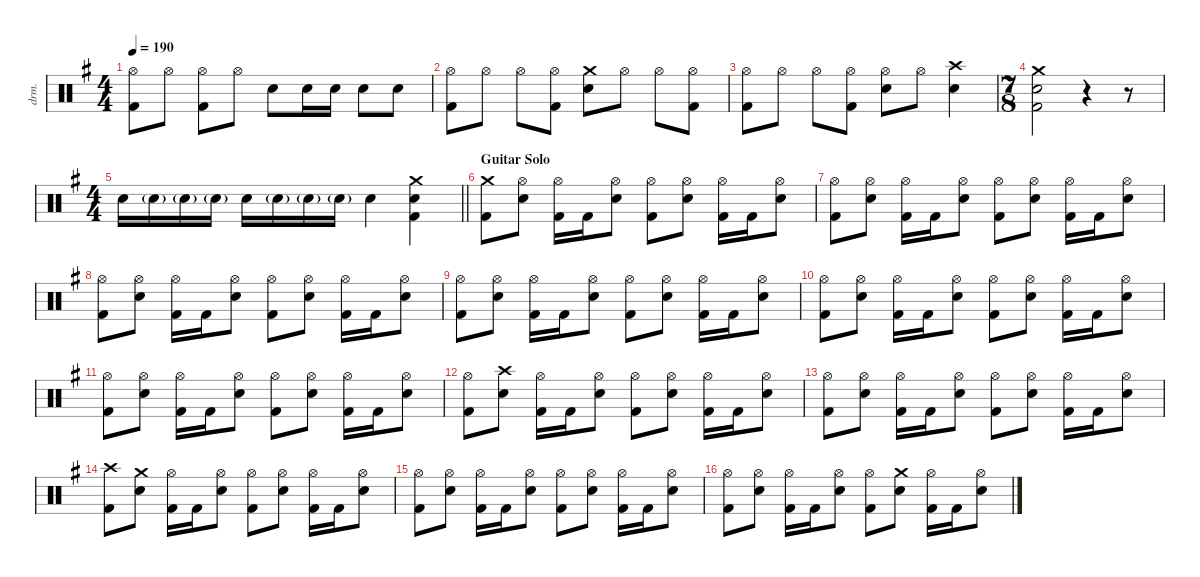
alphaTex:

\defaultSystemsLayout 4
\hideDynamics
\bracketExtendMode nobrackets
\otherSystemsTrackNameOrientation horizontal
\track ("Drums" "drm.") {instrument percussion}
\staff {score}
\articulation defaults
\ts (4 4)
\tempo 190
\clef neutral
\ks eminor
("Hi-Hat (open)"{acc forcenatural} "Kick (hit) 2"{acc forcenatural}).8{dy f} "Hi-Hat (open)"{acc forcenatural}.8 ("Hi-Hat (open)"{acc forcenatural} "Kick (hit) 2"{acc forcenatural}).8 "Hi-Hat (open)"{acc forcenatural}.8 "Snare (hit) 2"{acc forcenatural}.8 "Snare (hit) 2"{acc forcenatural}.16 "Snare (hit) 2"{acc forcenatural}.16 "Snare (hit) 2"{acc forcenatural}.8 "Snare (hit) 2"{acc forcenatural}.8 |
("Hi-Hat (open)"{acc forcenatural} "Kick (hit) 2"{acc forcenatural}).8 "Hi-Hat (open)"{acc forcenatural}.8 "Hi-Hat (open)"{acc forcenatural}.8 ("Hi-Hat (open)"{acc forcenatural} "Kick (hit) 2"{acc forcenatural}).8 ("Crash medium (hit)"{acc forcenatural} "Snare (hit) 2"{acc forcenatural}).8 "Hi-Hat (open)"{acc forcenatural}.8 "Hi-Hat (open)"{acc forcenatural}.8 ("Hi-Hat (open)"{acc forcenatural} "Kick (hit) 2"{acc forcenatural}).8 |
("Hi-Hat (open)"{acc forcenatural} "Kick (hit) 2"{acc forcenatural}).8 "Hi-Hat (open)"{acc forcenatural}.8 "Hi-Hat (open)"{acc forcenatural}.8 ("Hi-Hat (open)"{acc forcenatural} "Kick (hit) 2"{acc forcenatural}).8 ("Hi-Hat (open)"{acc forcenatural} "Snare (hit) 2"{acc forcenatural}).8 "Hi-Hat (open)"{acc forcenatural}.8 ("Crash high (hit)"{acc forcenatural} "Snare (hit) 2"{acc forcenatural}).4 |
\ts (7 8)
\beaming (8 3 2 2)
("Crash medium (hit)"{acc forcenatural} "Snare (hit) 2"{acc forcenatural} "Kick (hit) 2"{acc forcenatural}).2 r.4 r.8 |
\ts (4 4)
\beaming (8 2 2 2 2)
\barLineRight lightlight "Snare (hit) 2"{acc forcenatural}.16 "Snare (hit) 2"{g acc forcenatural}.16{dy mf} "Snare (hit) 2"{g acc forcenatural}.16 "Snare (hit) 2"{g acc forcenatural}.16 "Snare (hit) 2"{acc forcenatural}.16{dy f} "Snare (hit) 2"{g acc forcenatural}.16{dy mf} "Snare (hit) 2"{g acc forcenatural}.16 "Snare (hit) 2"{g acc forcenatural}.16 "Snare (hit) 2"{acc forcenatural}.4{dy f}
("Crash medium (hit)"{acc forcenatural} "Snare (hit) 2"{acc forcenatural} "Kick (hit) 2"{acc forcenatural}).4 |
\section ("" "Guitar Solo")
("Crash medium (hit)"{acc forcenatural} "Kick (hit) 2"{acc forcenatural}).8 ("Hi-Hat (open)"{acc forcenatural} "Snare (hit) 2"{acc forcenatural}).8 ("Hi-Hat (open)"{acc forcenatural} "Kick (hit) 2"{acc forcenatural}).16 "Kick (hit) 2"{acc forcenatural}.16 ("Hi-Hat (open)"{acc forcenatural} "Snare (hit) 2"{acc forcenatural}).8 ("Hi-Hat (open)"{acc forcenatural} "Kick (hit) 2"{acc forcenatural}).8 ("Hi-Hat (open)"{acc forcenatural} "Snare (hit) 2"{acc forcenatural}).8 ("Hi-Hat (open)"{acc forcenatural} "Kick (hit) 2"{acc forcenatural}).16 "Kick (hit) 2"{acc forcenatural}.16 ("Hi-Hat (open)"{acc forcenatural} "Snare (hit) 2"{acc forcenatural}).8 |
("Hi-Hat (open)"{acc forcenatural} "Kick (hit) 2"{acc forcenatural}).8 ("Hi-Hat (open)"{acc forcenatural} "Snare (hit) 2"{acc forcenatural}).8 ("Hi-Hat (open)"{acc forcenatural} "Kick (hit) 2"{acc forcenatural}).16 "Kick (hit) 2"{acc forcenatural}.16 ("Hi-Hat (open)"{acc forcenatural} "Snare (hit) 2"{acc forcenatural}).8 ("Hi-Hat (open)"{acc forcenatural} "Kick (hit) 2"{acc forcenatural}).8 ("Hi-Hat (open)"{acc forcenatural} "Snare (hit) 2"{acc forcenatural}).8 ("Hi-Hat (open)"{acc forcenatural} "Kick (hit) 2"{acc forcenatural}).16 "Kick (hit) 2"{acc forcenatural}.16 ("Hi-Hat (open)"{acc forcenatural} "Snare (hit) 2"{acc forcenatural}).8 |
("Hi-Hat (open)"{acc forcenatural} "Kick (hit) 2"{acc forcenatural}).8 ("Hi-Hat (open)"{acc forcenatural} "Snare (hit) 2"{acc forcenatural}).8 ("Hi-Hat (open)"{acc forcenatural} "Kick (hit) 2"{acc forcenatural}).16 "Kick (hit) 2"{acc forcenatural}.16 ("Hi-Hat (open)"{acc forcenatural} "Snare (hit) 2"{acc forcenatural}).8 ("Hi-Hat (open)"{acc forcenatural} "Kick (hit) 2"{acc forcenatural}).8 ("Hi-Hat (open)"{acc forcenatural} "Snare (hit) 2"{acc forcenatural}).8 ("Hi-Hat (open)"{acc forcenatural} "Kick (hit) 2"{acc forcenatural}).16 "Kick (hit) 2"{acc forcenatural}.16 ("Hi-Hat (open)"{acc forcenatural} "Snare (hit) 2"{acc forcenatural}).8 |
("Hi-Hat (open)"{acc forcenatural} "Kick (hit) 2"{acc forcenatural}).8 ("Hi-Hat (open)"{acc forcenatural} "Snare (hit) 2"{acc forcenatural}).8 ("Hi-Hat (open)"{acc forcenatural} "Kick (hit) 2"{acc forcenatural}).16 "Kick (hit) 2"{acc forcenatural}.16 ("Hi-Hat (open)"{acc forcenatural} "Snare (hit) 2"{acc forcenatural}).8 ("Hi-Hat (open)"{acc forcenatural} "Kick (hit) 2"{acc forcenatural}).8 ("Hi-Hat (open)"{acc forcenatural} "Snare (hit) 2"{acc forcenatural}).8 ("Hi-Hat (open)"{acc forcenatural} "Kick (hit) 2"{acc forcenatural}).16 "Kick (hit) 2"{acc forcenatural}.16 ("Hi-Hat (open)"{acc forcenatural} "Snare (hit) 2"{acc forcenatural}).8 |
("Hi-Hat (open)"{acc forcenatural} "Kick (hit) 2"{acc forcenatural}).8 ("Hi-Hat (open)"{acc forcenatural} "Snare (hit) 2"{acc forcenatural}).8 ("Hi-Hat (open)"{acc forcenatural} "Kick (hit) 2"{acc forcenatural}).16 "Kick (hit) 2"{acc forcenatural}.16 ("Hi-Hat (open)"{acc forcenatural} "Snare (hit) 2"{acc forcenatural}).8 ("Hi-Hat (open)"{acc forcenatural} "Kick (hit) 2"{acc forcenatural}).8 ("Hi-Hat (open)"{acc forcenatural} "Snare (hit) 2"{acc forcenatural}).8 ("Hi-Hat (open)"{acc forcenatural} "Kick (hit) 2"{acc forcenatural}).16 "Kick (hit) 2"{acc forcenatural}.16 ("Hi-Hat (open)"{acc forcenatural} "Snare (hit) 2"{acc forcenatural}).8 |
("Hi-Hat (open)"{acc forcenatural} "Kick (hit) 2"{acc forcenatural}).8 ("Hi-Hat (open)"{acc forcenatural} "Snare (hit) 2"{acc forcenatural}).8 ("Hi-Hat (open)"{acc forcenatural} "Kick (hit) 2"{acc forcenatural}).16 "Kick (hit) 2"{acc forcenatural}.16 ("Hi-Hat (open)"{acc forcenatural} "Snare (hit) 2"{acc forcenatural}).8 ("Hi-Hat (open)"{acc forcenatural} "Kick (hit) 2"{acc forcenatural}).8 ("Hi-Hat (open)"{acc forcenatural} "Snare (hit) 2"{acc forcenatural}).8 ("Hi-Hat (open)"{acc forcenatural} "Kick (hit) 2"{acc forcenatural}).16 "Kick (hit) 2"{acc forcenatural}.16 ("Hi-Hat (open)"{acc forcenatural} "Snare (hit) 2"{acc forcenatural}).8 |
("Hi-Hat (open)"{acc forcenatural} "Kick (hit) 2"{acc forcenatural}).8 ("Crash high (hit)"{acc forcenatural} "Snare (hit) 2"{acc forcenatural}).8 ("Hi-Hat (open)"{acc forcenatural} "Kick (hit) 2"{acc forcenatural}).16 "Kick (hit) 2"{acc forcenatural}.16 ("Hi-Hat (open)"{acc forcenatural} "Snare (hit) 2"{acc forcenatural}).8 ("Hi-Hat (open)"{acc forcenatural} "Kick (hit) 2"{acc forcenatural}).8 ("Hi-Hat (open)"{acc forcenatural} "Snare (hit) 2"{acc forcenatural}).8 ("Hi-Hat (open)"{acc forcenatural} "Kick (hit) 2"{acc forcenatural}).16 "Kick (hit) 2"{acc forcenatural}.16 ("Hi-Hat (open)"{acc forcenatural} "Snare (hit) 2"{acc forcenatural}).8 |
("Hi-Hat (open)"{acc forcenatural} "Kick (hit) 2"{acc forcenatural}).8 ("Hi-Hat (open)"{acc forcenatural} "Snare (hit) 2"{acc forcenatural}).8 ("Hi-Hat (open)"{acc forcenatural} "Kick (hit) 2"{acc forcenatural}).16 "Kick (hit) 2"{acc forcenatural}.16 ("Hi-Hat (open)"{acc forcenatural} "Snare (hit) 2"{acc forcenatural}).8 ("Hi-Hat (open)"{acc forcenatural} "Kick (hit) 2"{acc forcenatural}).8 ("Hi-Hat (open)"{acc forcenatural} "Snare (hit) 2"{acc forcenatural}).8 ("Hi-Hat (open)"{acc forcenatural} "Kick (hit) 2"{acc forcenatural}).16 "Kick (hit) 2"{acc forcenatural}.16 ("Hi-Hat (open)"{acc forcenatural} "Snare (hit) 2"{acc forcenatural}).8 |
("Crash high (hit)"{acc forcenatural} "Kick (hit) 2"{acc forcenatural}).8 ("Crash medium (hit)"{acc forcenatural} "Snare (hit) 2"{acc forcenatural}).8 ("Hi-Hat (open)"{acc forcenatural} "Kick (hit) 2"{acc forcenatural}).16 "Kick (hit) 2"{acc forcenatural}.16 ("Hi-Hat (open)"{acc forcenatural} "Snare (hit) 2"{acc forcenatural}).8 ("Hi-Hat (open)"{acc forcenatural} "Kick (hit) 2"{acc forcenatural}).8 ("Hi-Hat (open)"{acc forcenatural} "Snare (hit) 2"{acc forcenatural}).8 ("Hi-Hat (open)"{acc forcenatural} "Kick (hit) 2"{acc forcenatural}).16 "Kick (hit) 2"{acc forcenatural}.16 ("Hi-Hat (open)"{acc forcenatural} "Snare (hit) 2"{acc forcenatural}).8 |
("Hi-Hat (open)"{acc forcenatural} "Kick (hit) 2"{acc forcenatural}).8 ("Hi-Hat (open)"{acc forcenatural} "Snare (hit) 2"{acc forcenatural}).8 ("Hi-Hat (open)"{acc forcenatural} "Kick (hit) 2"{acc forcenatural}).16 "Kick (hit) 2"{acc forcenatural}.16 ("Hi-Hat (open)"{acc forcenatural} "Snare (hit) 2"{acc forcenatural}).8 ("Hi-Hat (open)"{acc forcenatural} "Kick (hit) 2"{acc forcenatural}).8 ("Hi-Hat (open)"{acc forcenatural} "Snare (hit) 2"{acc forcenatural}).8 ("Hi-Hat (open)"{acc forcenatural} "Kick (hit) 2"{acc forcenatural}).16 "Kick (hit) 2"{acc forcenatural}.16 ("Hi-Hat (open)"{acc forcenatural} "Snare (hit) 2"{acc forcenatural}).8 |
("Hi-Hat (open)"{acc forcenatural} "Kick (hit) 2"{acc forcenatural}).8 ("Hi-Hat (open)"{acc forcenatural} "Snare (hit) 2"{acc forcenatural}).8 ("Hi-Hat (open)"{acc forcenatural} "Kick (hit) 2"{acc forcenatural}).16 "Kick (hit) 2"{acc forcenatural}.16 ("Hi-Hat (open)"{acc forcenatural} "Snare (hit) 2"{acc forcenatural}).8 ("Hi-Hat (open)"{acc forcenatural} "Kick (hit) 2"{acc forcenatural}).8 ("Crash medium (hit)"{acc forcenatural} "Snare (hit) 2"{acc forcenatural}).8 ("Hi-Hat (open)"{acc forcenatural} "Kick (hit) 2"{acc forcenatural}).16 "Kick (hit) 2"{acc forcenatural}.16 ("Hi-Hat (open)"{acc forcenatural} "Snare (hit) 2"{acc forcenatural}).8
